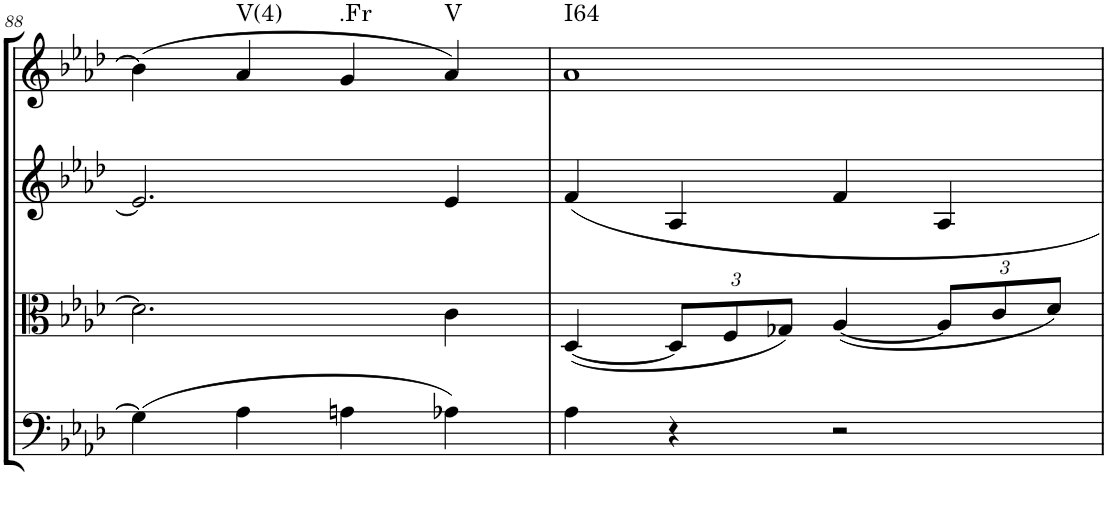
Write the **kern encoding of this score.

**kern	**kern	**kern	**kern	**harte
*part4	*part3	*part2	*part1	*part1
*staff4	*staff3	*staff2	*staff1	*
*I"Cello	*I"Viola	*I"2nd Violin	*I"1st Violin	*
*	*I'Vla	*I'Vln	*I'Vln	*
!!LO:PB:g=z
*clefF4	*clefC3	*clefG2	*clefG2	*
*k[b-e-a-d-]	*k[b-e-a-d-]	*k[b-e-a-d-]	*k[b-e-a-d-]	*
*M4/4	*M4/4	*M4/4	*M4/4	*
*met(c)	*met(c)	*met(c)	*met(c)	*
=88	=88	=88	=88	=88
(4G-\]	2.d-\]	2.e-/]	(4b-\]	.
!	!	!	!	!LO:H:kt=V(4)
4A-\	.	.	4a-/	N
!	!	!	!	!LO:H:kt=.Fr
4An\	.	.	4g/	N
!	!	!	!	!LO:H:kt=V
4A-X\)	4c\	4e-/	4a-/)	N
=89	=89	=89	=89	=89
!	!	!	!	!LO:H:kt=I64
4A-\	([4D-/	4f/	1a-	N
*	*Xbrackettup	*	*	*
4r	12D-/L]	4A-/	.	.
.	12F/	.	.	.
.	12G-X/J)	.	.	.
2r	([4A-/	4f/	.	.
.	12A-/L]	4A-/	.	.
.	12c/	.	.	.
.	12d-/J)	.	.	.
=	=	=	=	=
*-	*-	*-	*-	*-
